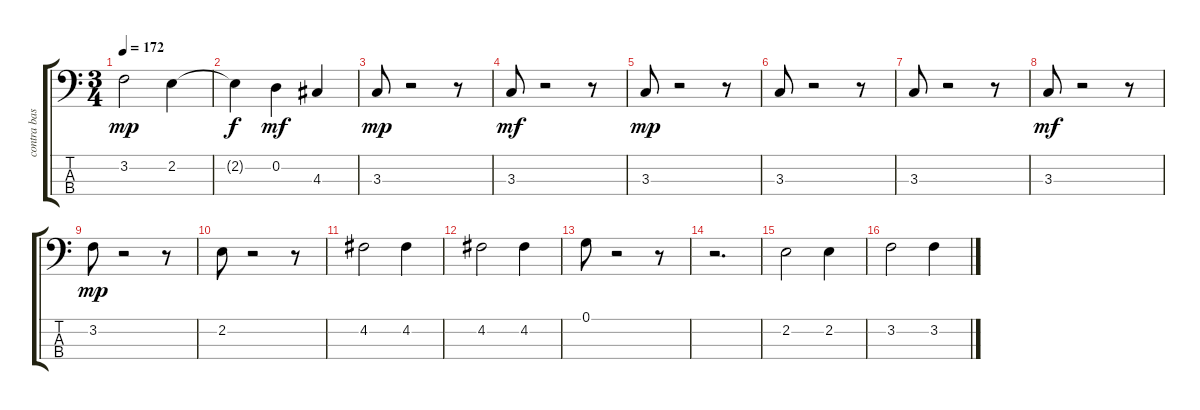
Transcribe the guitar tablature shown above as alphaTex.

\track ("contra basses" "contra bas") {instrument contrabass}
\staff {score tabs}
\tuning (G2 D2 A1 E1) {hide}
\ts (3 4)
\tempo 172
\clef f4
\ks c
3.2.2{dy mp} 2.2.4 |
2.2{t}.4{dy f} 0.2.4{dy mf} 4.3.4 |
3.3.8{dy mp} r.2 r.8 |
3.3.8{dy mf} r.2 r.8 |
3.3.8{dy mp} r.2 r.8 |
3.3.8 r.2 r.8 |
3.3.8 r.2 r.8 |
3.3.8{dy mf} r.2 r.8 |
3.2.8{dy mp} r.2 r.8 |
2.2.8 r.2 r.8 |
4.2.2 4.2.4 |
4.2.2 4.2.4 |
0.1.8 r.2 r.8 |
r.2{d} |
2.2.2 2.2.4 |
3.2.2 3.2.4
